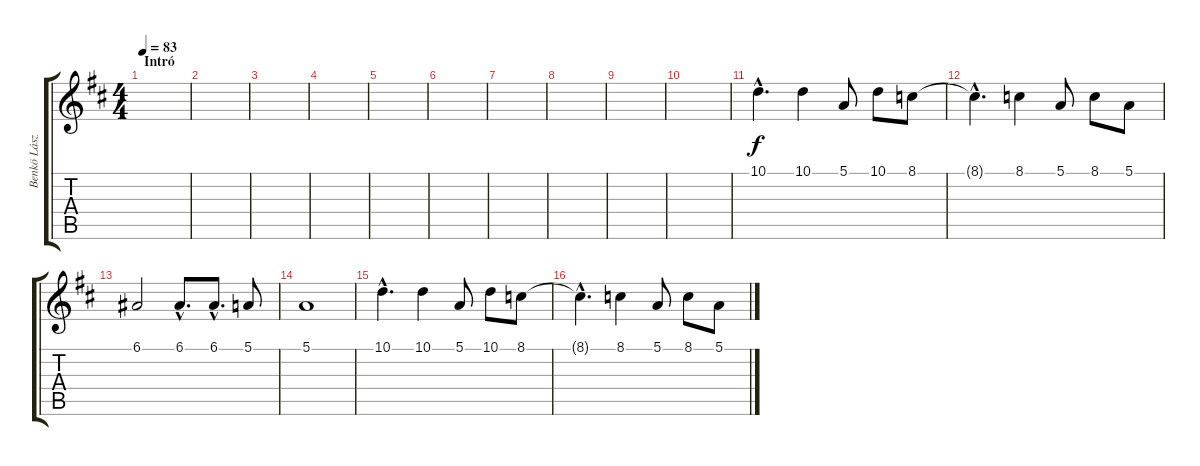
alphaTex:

\track ("Benkö László \"Laci\" Keyboards 1" "Benkö Lász") {instrument clavinet}
\staff {score tabs}
\tuning (E4 B3 G3 D3 A2 E2) {hide}
\ts (4 4)
\section ("" "Intró")
\tempo 83
\clef g2
\ks d
|
|
|
|
|
|
|
|
|
|
10.1{hac}.4{d} 10.1.4 5.1.8 10.1.8 8.1.8 |
8.1{hac t}.4{d} 8.1.4 5.1.8 8.1.8 5.1.8 |
6.1.2 6.1{hac}.8{d} 6.1{hac}.8{d} 5.1.8 |
5.1.1 |
10.1{hac}.4{d} 10.1.4 5.1.8 10.1.8 8.1.8 |
8.1{hac t}.4{d} 8.1.4 5.1.8 8.1.8 5.1.8
